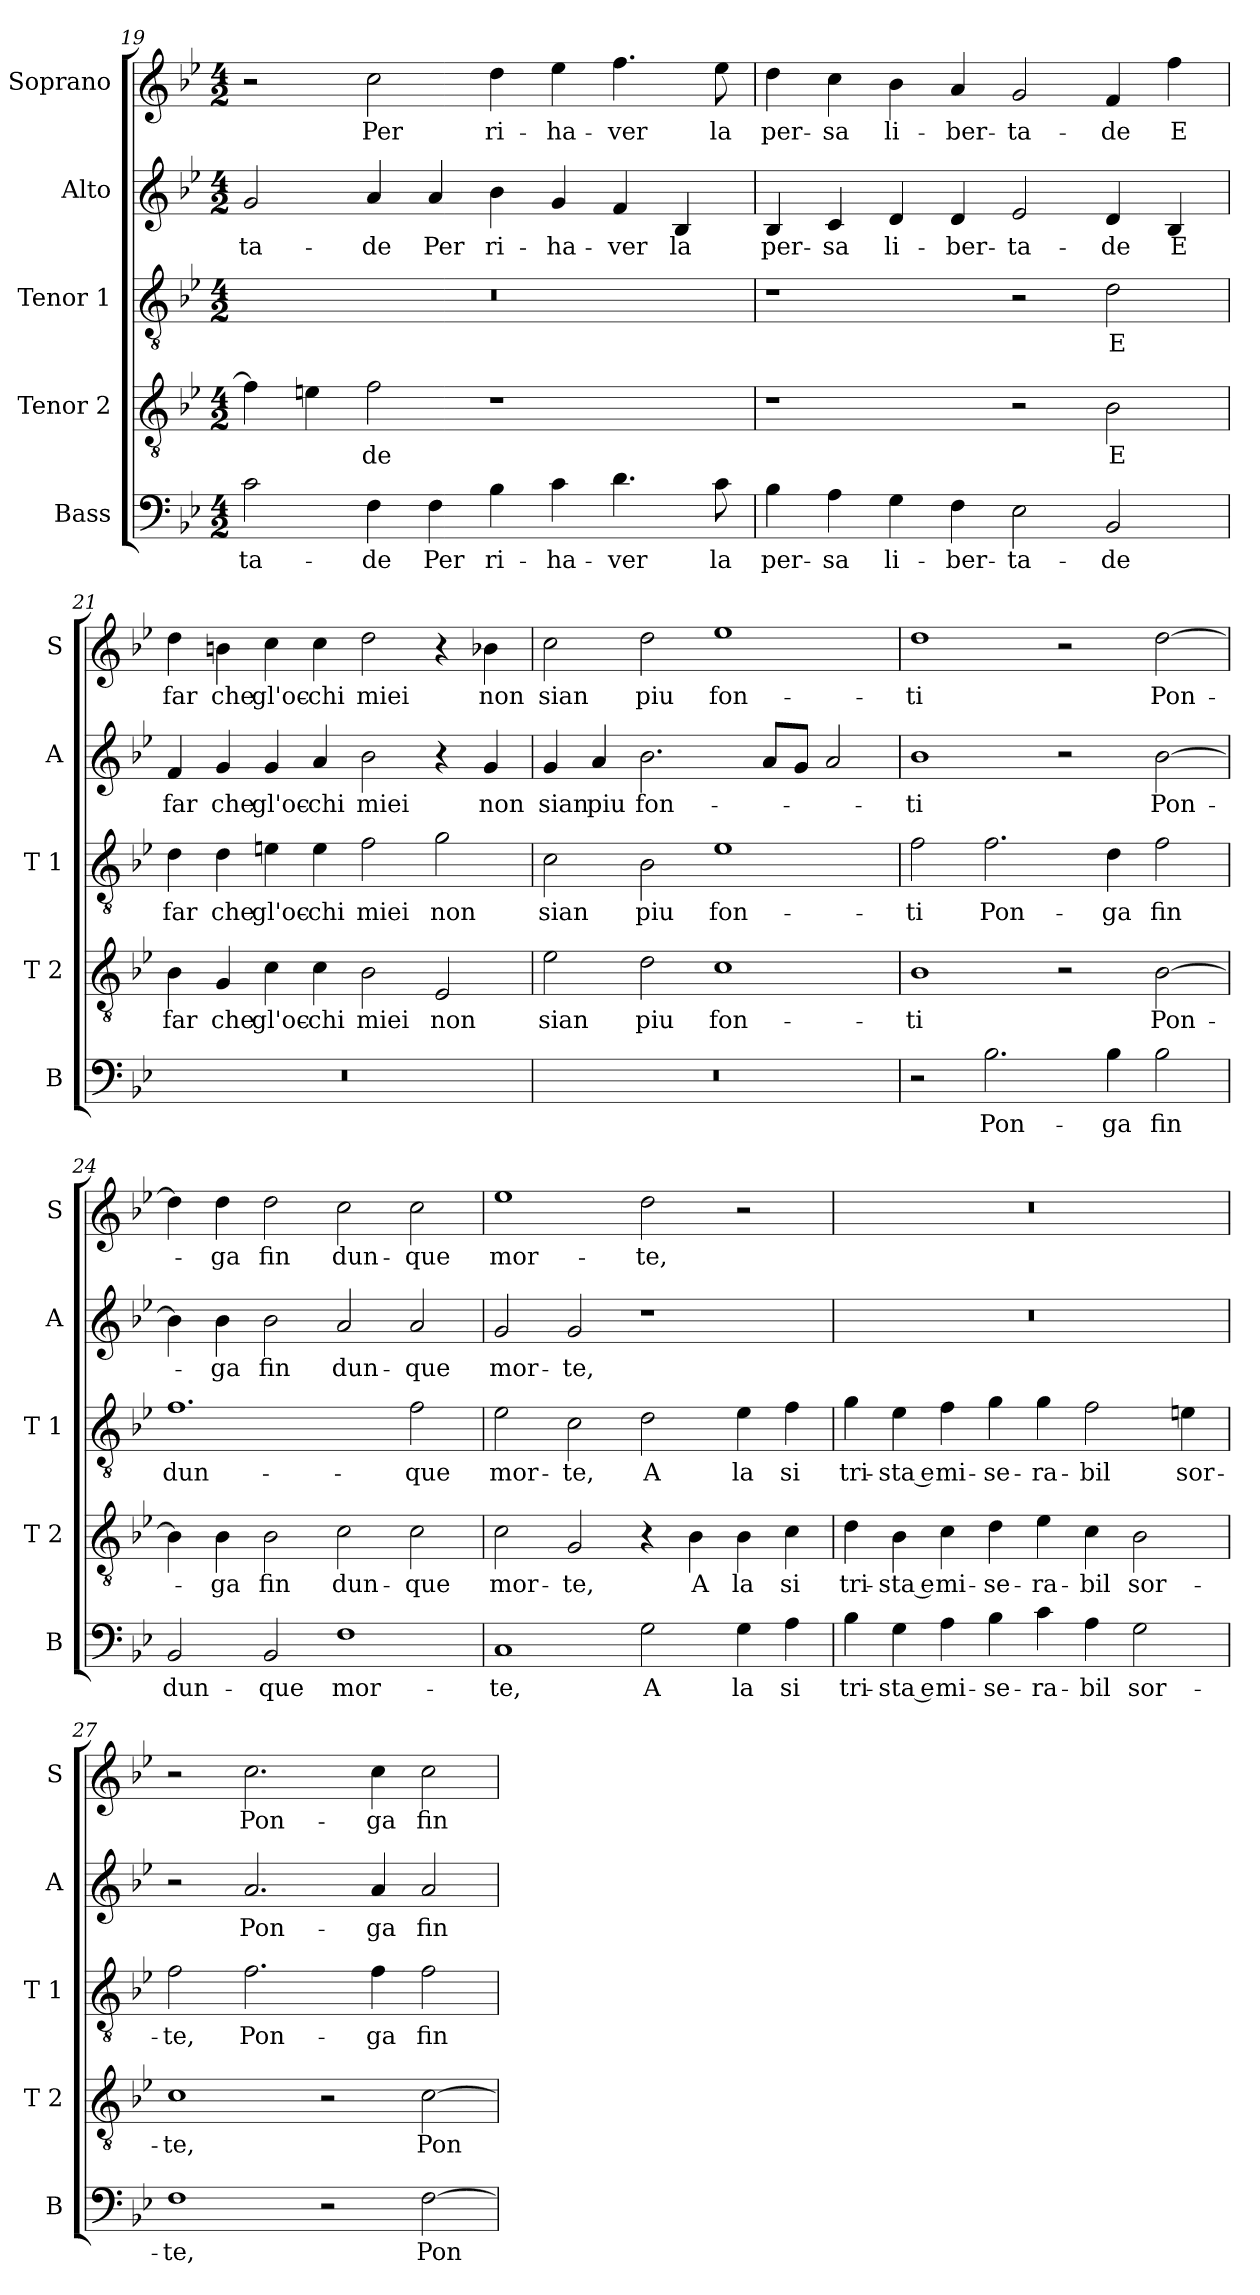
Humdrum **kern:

**kern	**text	**kern	**text	**kern	**text	**kern	**text	**kern	**text
*part5	*part5	*part4	*part4	*part3	*part3	*part2	*part2	*part1	*part1
*staff5	*staff5	*staff4	*staff4	*staff3	*staff3	*staff2	*staff2	*staff1	*staff1
*I"Bass	*	*I"Tenor 2	*	*I"Tenor 1	*	*I"Alto	*	*I"Soprano	*
*I'B	*	*I'T 2	*	*I'T 1	*	*I'A	*	*I'S	*
!!LO:PB:g=z
*clefF4	*	*clefGv2	*	*clefGv2	*	*clefG2	*	*clefG2	*
*k[b-e-]	*	*k[b-e-]	*	*k[b-e-]	*	*k[b-e-]	*	*k[b-e-]	*
*B-:	*	*B-:	*	*B-:	*	*B-:	*	*B-:	*
*M4/2	*	*M4/2	*	*M4/2	*	*M4/2	*	*M4/2	*
=19	=19	=19	=19	=19	=19	=19	=19	=19	=19
!	!LO:LY:b	!	!	!	!	!	!LO:LY:b	!	!
2c\	-ta-	4f\]	.	0r	.	2g/	-ta-	2r	.
.	.	4en\	.	.	.	.	.	.	.
!	!LO:LY:b	!	!LO:LY:b	!	!	!	!LO:LY:b	!	!LO:LY:b
4F\	-de	2f\	-de	.	.	4a/	-de	2cc\	Per
!	!LO:LY:b	!	!	!	!	!	!LO:LY:b	!	!
4F\	Per	.	.	.	.	4a/	Per	.	.
!	!LO:LY:b	!	!	!	!	!	!LO:LY:b	!	!LO:LY:b
4B-\	ri-	1r	.	.	.	4b-\	ri-	4dd\	ri-
!	!LO:LY:b	!	!	!	!	!	!LO:LY:b	!	!LO:LY:b
4c\	-ha-	.	.	.	.	4g/	-ha-	4ee-\	-ha-
!	!LO:LY:b	!	!	!	!	!	!LO:LY:b	!	!LO:LY:b
4.d\	-ver	.	.	.	.	4f/	-ver	4.ff\	-ver
!	!	!	!	!	!	!	!LO:LY:b	!	!
.	.	.	.	.	.	4B-/	la	.	.
!	!LO:LY:b	!	!	!	!	!	!	!	!LO:LY:b
8c\	la	.	.	.	.	.	.	8ee-\	la
=20	=20	=20	=20	=20	=20	=20	=20	=20	=20
!	!LO:LY:b	!	!	!	!	!	!LO:LY:b	!	!LO:LY:b
4B-\	per-	1r	.	1r	.	4B-/	per-	4dd\	per-
!	!LO:LY:b	!	!	!	!	!	!LO:LY:b	!	!LO:LY:b
4A\	-sa	.	.	.	.	4c/	-sa	4cc\	-sa
!	!LO:LY:b	!	!	!	!	!	!LO:LY:b	!	!LO:LY:b
4G\	li-	.	.	.	.	4d/	li-	4b-\	li-
!	!LO:LY:b	!	!	!	!	!	!LO:LY:b	!	!LO:LY:b
4F\	-ber-	.	.	.	.	4d/	-ber-	4a/	-ber-
!	!LO:LY:b	!	!	!	!	!	!LO:LY:b	!	!LO:LY:b
2E-\	-ta-	2r	.	2r	.	2e-/	-ta-	2g/	-ta-
!	!LO:LY:b	!	!LO:LY:b	!	!LO:LY:b	!	!LO:LY:b	!	!LO:LY:b
2BB-/	-de	2B-\	E	2d\	E	4d/	-de	4f/	-de
!	!	!	!	!	!	!	!LO:LY:b	!	!LO:LY:b
.	.	.	.	.	.	4B-/	E	4ff\	E
=21	=21	=21	=21	=21	=21	=21	=21	=21	=21
!	!	!	!LO:LY:b	!	!LO:LY:b	!	!LO:LY:b	!	!LO:LY:b
0r	.	4B-\	far	4d\	far	4f/	far	4dd\	far
!	!	!	!LO:LY:b	!	!LO:LY:b	!	!LO:LY:b	!	!LO:LY:b
.	.	4G/	che	4d\	che	4g/	che	4bn\	che
!	!	!	!LO:LY:b	!	!LO:LY:b	!	!LO:LY:b	!	!LO:LY:b
.	.	4c\	gl'oc-	4en\	gl'oc-	4g/	gl'oc-	4cc\	gl'oc-
!	!	!	!LO:LY:b	!	!LO:LY:b	!	!LO:LY:b	!	!LO:LY:b
.	.	4c\	-chi	4e\	-chi	4a/	-chi	4cc\	-chi
!	!	!	!LO:LY:b	!	!LO:LY:b	!	!LO:LY:b	!	!LO:LY:b
.	.	2B-\	miei	2f\	miei	2b-\	miei	2dd\	miei
!	!	!	!LO:LY:b	!	!LO:LY:b	!	!	!	!
.	.	2E-/	non	2g\	non	4r	.	4r	.
!	!	!	!	!	!	!	!LO:LY:b	!	!LO:LY:b
.	.	.	.	.	.	4g/	non	4b-X\	non
!!LO:LB:g=z
=22	=22	=22	=22	=22	=22	=22	=22	=22	=22
!	!	!	!LO:LY:b	!	!LO:LY:b	!	!LO:LY:b	!	!LO:LY:b
0r	.	2e-\	sian	2c\	sian	4g/	sian	2cc\	sian
!	!	!	!	!	!	!	!LO:LY:b	!	!
.	.	.	.	.	.	4a/	piu	.	.
!	!	!	!LO:LY:b	!	!LO:LY:b	!	!LO:LY:b	!	!LO:LY:b
.	.	2d\	piu	2B-\	piu	2.b-\	fon-	2dd\	piu
!	!	!	!LO:LY:b	!	!LO:LY:b	!	!	!	!LO:LY:b
.	.	1c	fon-	1e-	fon-	.	.	1ee-	fon-
.	.	.	.	.	.	8a/L	.	.	.
.	.	.	.	.	.	8g/J	.	.	.
.	.	.	.	.	.	2a/	.	.	.
=23	=23	=23	=23	=23	=23	=23	=23	=23	=23
!	!	!	!LO:LY:b	!	!LO:LY:b	!	!LO:LY:b	!	!LO:LY:b
2r	.	1B-	-ti	2f\	-ti	1b-	-ti	1dd	-ti
!	!LO:LY:b	!	!	!	!LO:LY:b	!	!	!	!
2.B-\	Pon-	.	.	2.f\	Pon-	.	.	.	.
.	.	2r	.	.	.	2r	.	2r	.
!	!LO:LY:b	!	!	!	!LO:LY:b	!	!	!	!
4B-\	-ga	.	.	4d\	-ga	.	.	.	.
!	!LO:LY:b	!	!LO:LY:b	!	!LO:LY:b	!	!LO:LY:b	!	!LO:LY:b
2B-\	fin	[2B-\	Pon-	2f\	fin	[2b-\	Pon-	[2dd\	Pon-
=24	=24	=24	=24	=24	=24	=24	=24	=24	=24
!	!LO:LY:b	!	!	!	!LO:LY:b	!	!	!	!
2BB-/	dun-	4B-\]	.	1.f	dun-	4b-\]	.	4dd\]	.
!	!	!	!LO:LY:b	!	!	!	!LO:LY:b	!	!LO:LY:b
.	.	4B-\	-ga	.	.	4b-\	-ga	4dd\	-ga
!	!LO:LY:b	!	!LO:LY:b	!	!	!	!LO:LY:b	!	!LO:LY:b
2BB-/	-que	2B-\	fin	.	.	2b-\	fin	2dd\	fin
!	!LO:LY:b	!	!LO:LY:b	!	!	!	!LO:LY:b	!	!LO:LY:b
1F	mor-	2c\	dun-	.	.	2a/	dun-	2cc\	dun-
!	!	!	!LO:LY:b	!	!LO:LY:b	!	!LO:LY:b	!	!LO:LY:b
.	.	2c\	-que	2f\	-que	2a/	-que	2cc\	-que
=25	=25	=25	=25	=25	=25	=25	=25	=25	=25
!	!LO:LY:b	!	!LO:LY:b	!	!LO:LY:b	!	!LO:LY:b	!	!LO:LY:b
1C	-te,	2c\	mor-	2e-\	mor-	2g/	mor-	1ee-	mor-
!	!	!	!LO:LY:b	!	!LO:LY:b	!	!LO:LY:b	!	!
.	.	2G/	-te,	2c\	-te,	2g/	-te,	.	.
!	!LO:LY:b	!	!	!	!LO:LY:b	!	!	!	!LO:LY:b
2G\	A	4r	.	2d\	A	1r	.	2dd\	-te,
!	!	!	!LO:LY:b	!	!	!	!	!	!
.	.	4B-\	A	.	.	.	.	.	.
!	!LO:LY:b	!	!LO:LY:b	!	!LO:LY:b	!	!	!	!
4G\	la	4B-\	la	4e-\	la	.	.	2r	.
!	!LO:LY:b	!	!LO:LY:b	!	!LO:LY:b	!	!	!	!
4A\	si	4c\	si	4f\	si	.	.	.	.
!!LO:LB:g=z
=26	=26	=26	=26	=26	=26	=26	=26	=26	=26
!	!LO:LY:b	!	!LO:LY:b	!	!LO:LY:b	!	!	!	!
4B-\	tri-	4d\	tri-	4g\	tri-	0r	.	0r	.
!	!LO:LY:b	!	!LO:LY:b	!	!LO:LY:b	!	!	!	!
4G\	-sta e	4B-\	-sta e	4e-\	-sta e	.	.	.	.
!	!LO:LY:b	!	!LO:LY:b	!	!LO:LY:b	!	!	!	!
4A\	mi-	4c\	mi-	4f\	mi-	.	.	.	.
!	!LO:LY:b	!	!LO:LY:b	!	!LO:LY:b	!	!	!	!
4B-\	-se-	4d\	-se-	4g\	-se-	.	.	.	.
!	!LO:LY:b	!	!LO:LY:b	!	!LO:LY:b	!	!	!	!
4c\	-ra-	4e-\	-ra-	4g\	-ra-	.	.	.	.
!	!LO:LY:b	!	!LO:LY:b	!	!LO:LY:b	!	!	!	!
4A\	-bil	4c\	-bil	2f\	-bil	.	.	.	.
!	!LO:LY:b	!	!LO:LY:b	!	!	!	!	!	!
2G\	sor-	2B-\	sor-	.	.	.	.	.	.
!	!	!	!	!	!LO:LY:b	!	!	!	!
.	.	.	.	4en\	sor-	.	.	.	.
=27	=27	=27	=27	=27	=27	=27	=27	=27	=27
!	!LO:LY:b	!	!LO:LY:b	!	!LO:LY:b	!	!	!	!
1F	-te,	1c	-te,	2f\	-te,	2r	.	2r	.
!	!	!	!	!	!LO:LY:b	!	!LO:LY:b	!	!LO:LY:b
.	.	.	.	2.f\	Pon-	2.a/	Pon-	2.cc\	Pon-
2r	.	2r	.	.	.	.	.	.	.
!	!	!	!	!	!LO:LY:b	!	!LO:LY:b	!	!LO:LY:b
.	.	.	.	4f\	-ga	4a/	-ga	4cc\	-ga
!	!LO:LY:b	!	!LO:LY:b	!	!LO:LY:b	!	!LO:LY:b	!	!LO:LY:b
[2F\	Pon-	[2c\	Pon-	2f\	fin	2a/	fin	2cc\	fin
=	=	=	=	=	=	=	=	=	=
*-	*-	*-	*-	*-	*-	*-	*-	*-	*-
